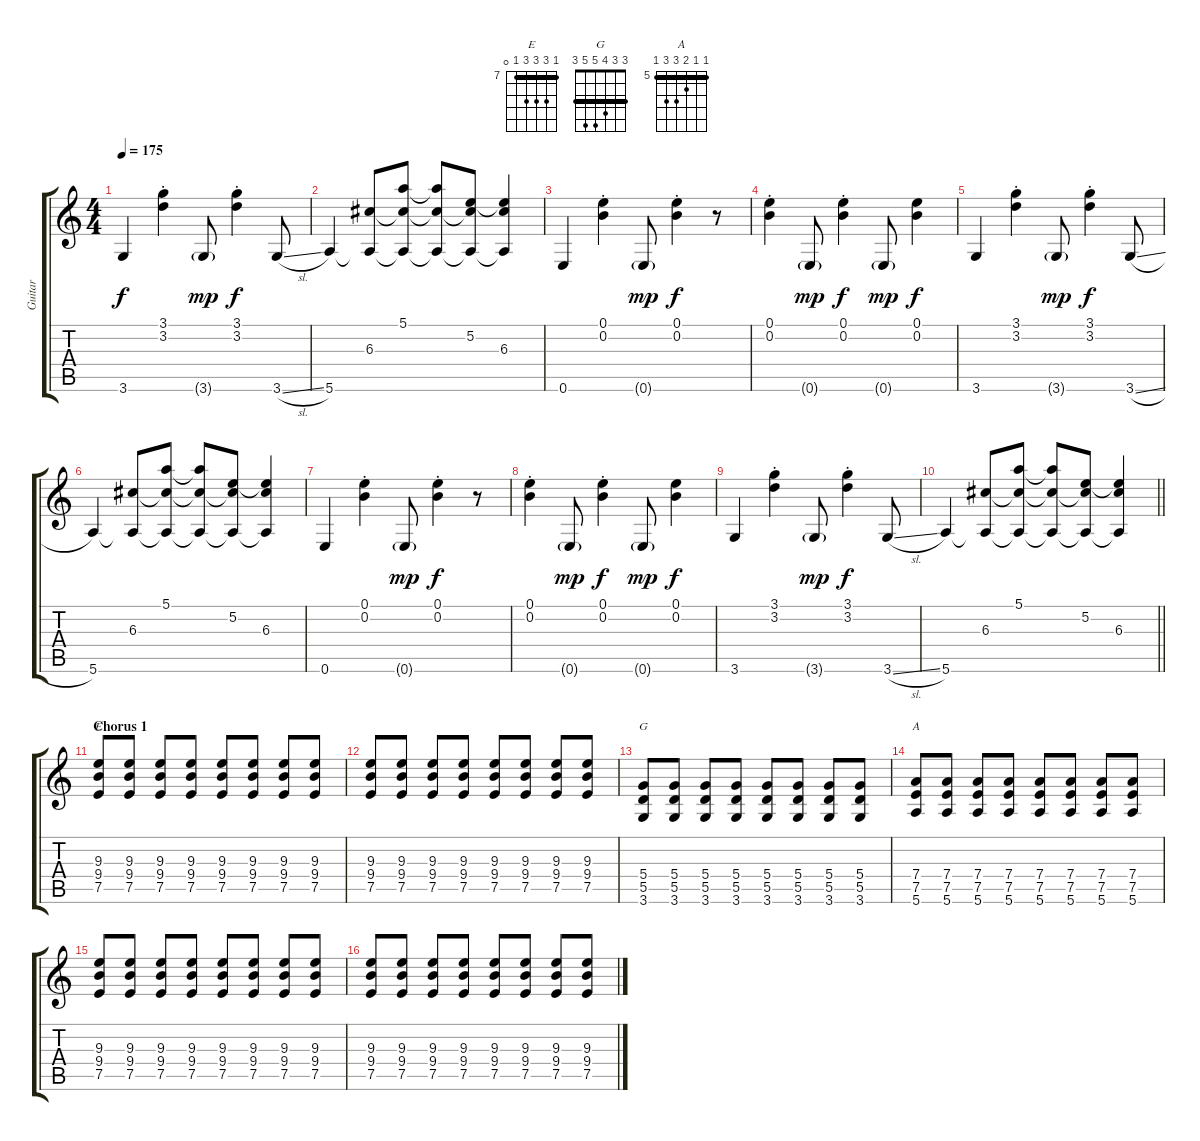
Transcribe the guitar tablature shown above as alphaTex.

\track ("Guitar" "Guitar") {instrument overdrivenguitar}
\staff {score tabs}
\tuning (E4 B3 G3 D3 A2 E2) {hide}
\chord ("E" 7 9 9 9 7 0) {firstfret 7 barre 7}
\chord ("G" 3 3 4 5 5 3) {barre 3}
\chord ("A" 5 5 6 7 7 5) {firstfret 5 barre 5}
\ts (4 4)
\tempo 175
\clef g2
\ks c
3.6.4{dy f} (3.1{st} 3.2{st}).4 3.6{g}.8{dy mp} (3.1{st} 3.2{st}).4{dy f} 3.6{sl}.8 |
5.6.4 (6.3 5.6{t}).8 (5.1 6.3{t} 5.6{t}).8 (5.1{t} 6.3{t} 5.6{t}).8 (5.2 6.3{t} 5.6{t}).8 (5.2{t} 6.3 5.6{t}).4 |
0.6.4 (0.1{st} 0.2{st}).4 0.6{g}.8{dy mp} (0.1{st} 0.2{st}).4{dy f} r.8 |
(0.1{st} 0.2{st}).4 0.6{g}.8{dy mp} (0.1{st} 0.2{st}).4{dy f} 0.6{g}.8{dy mp} (0.1 0.2).4{dy f} |
3.6.4 (3.1{st} 3.2{st}).4 3.6{g}.8{dy mp} (3.1{st} 3.2{st}).4{dy f} 3.6{sl}.8 |
5.6.4 (6.3 5.6{t}).8 (5.1 6.3{t} 5.6{t}).8 (5.1{t} 6.3{t} 5.6{t}).8 (5.2 6.3{t} 5.6{t}).8 (5.2{t} 6.3 5.6{t}).4 |
0.6.4 (0.1{st} 0.2{st}).4 0.6{g}.8{dy mp} (0.1{st} 0.2{st}).4{dy f} r.8 |
(0.1{st} 0.2{st}).4 0.6{g}.8{dy mp} (0.1{st} 0.2{st}).4{dy f} 0.6{g}.8{dy mp} (0.1 0.2).4{dy f} |
3.6.4 (3.1{st} 3.2{st}).4 3.6{g}.8{dy mp} (3.1{st} 3.2{st}).4{dy f} 3.6{sl}.8 |
\barLineRight lightlight
5.6.4 (6.3 5.6{t}).8 (5.1 6.3{t} 5.6{t}).8 (5.1{t} 6.3{t} 5.6{t}).8 (5.2 6.3{t} 5.6{t}).8 (5.2{t} 6.3 5.6{t}).4 |
\section ("" "Chorus 1")
(9.3 9.4 7.5).8{ch "E"} (9.3 9.4 7.5).8 (9.3 9.4 7.5).8 (9.3 9.4 7.5).8 (9.3 9.4 7.5).8 (9.3 9.4 7.5).8 (9.3 9.4 7.5).8 (9.3 9.4 7.5).8 |
(9.3 9.4 7.5).8 (9.3 9.4 7.5).8 (9.3 9.4 7.5).8 (9.3 9.4 7.5).8 (9.3 9.4 7.5).8 (9.3 9.4 7.5).8 (9.3 9.4 7.5).8 (9.3 9.4 7.5).8 |
(5.4 5.5 3.6).8{ch "G"} (5.4 5.5 3.6).8 (5.4 5.5 3.6).8 (5.4 5.5 3.6).8 (5.4 5.5 3.6).8 (5.4 5.5 3.6).8 (5.4 5.5 3.6).8 (5.4 5.5 3.6).8 |
(7.4 7.5 5.6).8{ch "A"} (7.4 7.5 5.6).8 (7.4 7.5 5.6).8 (7.4 7.5 5.6).8 (7.4 7.5 5.6).8 (7.4 7.5 5.6).8 (7.4 7.5 5.6).8 (7.4 7.5 5.6).8 |
(9.3 9.4 7.5).8 (9.3 9.4 7.5).8 (9.3 9.4 7.5).8 (9.3 9.4 7.5).8 (9.3 9.4 7.5).8 (9.3 9.4 7.5).8 (9.3 9.4 7.5).8 (9.3 9.4 7.5).8 |
(9.3 9.4 7.5).8 (9.3 9.4 7.5).8 (9.3 9.4 7.5).8 (9.3 9.4 7.5).8 (9.3 9.4 7.5).8 (9.3 9.4 7.5).8 (9.3 9.4 7.5).8 (9.3 9.4 7.5).8
